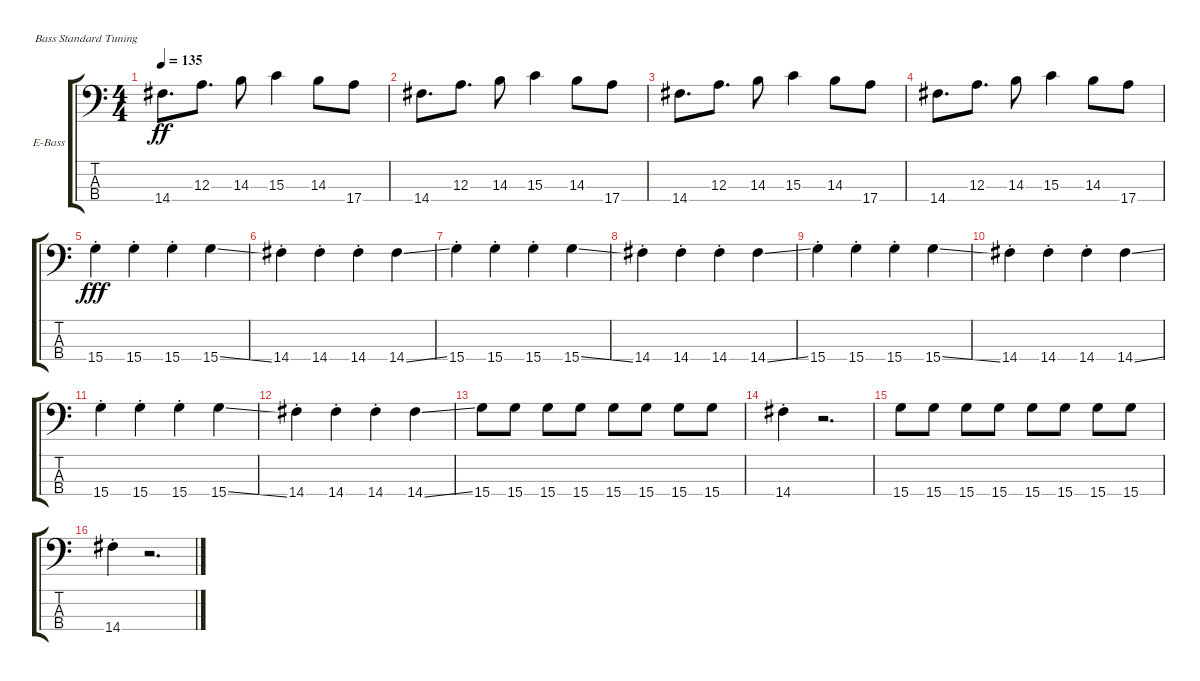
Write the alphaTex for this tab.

\defaultSystemsLayout 4
\bracketExtendMode groupsimilarinstruments
\firstSystemTrackNameOrientation horizontal
\otherSystemsTrackNameOrientation horizontal
\track ("O`Malley" "E-Bass") {instrument electricbassfinger}
\staff {score tabs}
\tuning (G2 D2 A1 E1)
\ts (4 4)
\tempo 135
\clef f4
\ks c
14.4.8{d dy ff} 12.3.8{d} 14.3.8 15.3.4 14.3.8 17.4.8 |
14.4.8{d} 12.3.8{d} 14.3.8 15.3.4 14.3.8 17.4.8 |
14.4.8{d} 12.3.8{d} 14.3.8 15.3.4 14.3.8 17.4.8 |
14.4.8{d} 12.3.8{d} 14.3.8 15.3.4 14.3.8 17.4.8 |
15.4{st}.4{dy fff} 15.4{st}.4 15.4{st}.4 15.4{ss}.4 |
14.4{st}.4 14.4{st}.4 14.4{st}.4 14.4{ss}.4 |
15.4{st}.4 15.4{st}.4 15.4{st}.4 15.4{ss}.4 |
14.4{st}.4 14.4{st}.4 14.4{st}.4 14.4{ss}.4 |
15.4{st}.4 15.4{st}.4 15.4{st}.4 15.4{ss}.4 |
14.4{st}.4 14.4{st}.4 14.4{st}.4 14.4{ss}.4 |
15.4{st}.4 15.4{st}.4 15.4{st}.4 15.4{ss}.4 |
14.4{st}.4 14.4{st}.4 14.4{st}.4 14.4{ss}.4 |
15.4.8 15.4.8 15.4.8 15.4.8 15.4.8 15.4.8 15.4.8 15.4.8 |
14.4{st}.4 r.2{d} |
15.4.8 15.4.8 15.4.8 15.4.8 15.4.8 15.4.8 15.4.8 15.4.8 |
14.4{st}.4 r.2{d}
